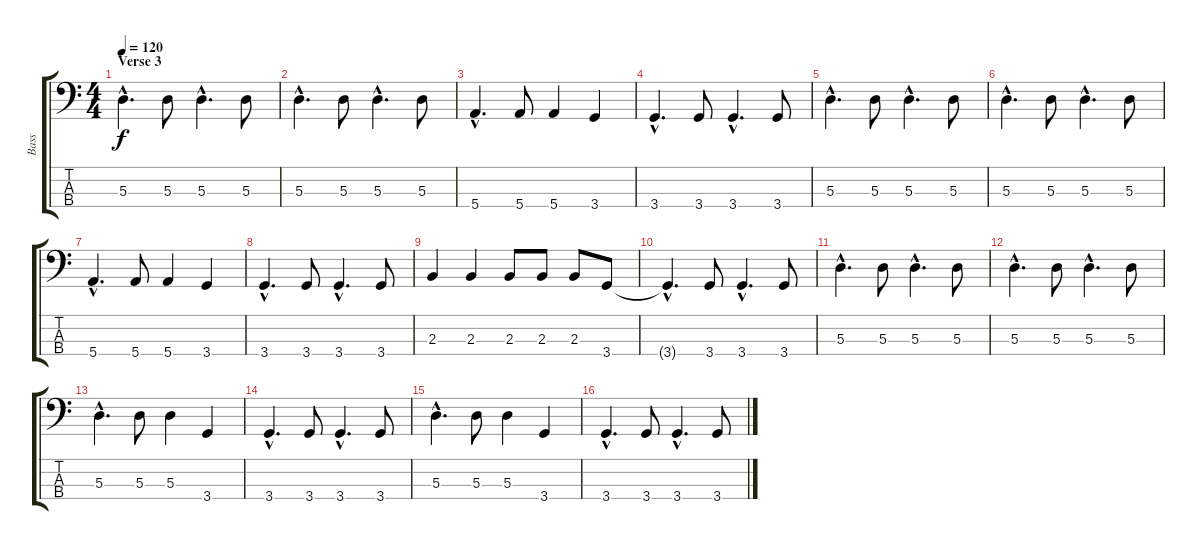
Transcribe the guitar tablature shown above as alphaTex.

\track ("Bass" "Bass") {instrument electricbassfinger}
\staff {score tabs}
\tuning (G2 D2 A1 E1) {hide}
\ts (4 4)
\section ("" "Verse 3")
\tempo 120
\clef f4
\ks c
5.3{hac}.4{d dy f} 5.3.8 5.3{hac}.4{d} 5.3.8 |
5.3{hac}.4{d} 5.3.8 5.3{hac}.4{d} 5.3.8 |
5.4{hac}.4{d} 5.4.8 5.4.4 3.4.4 |
3.4{hac}.4{d} 3.4.8 3.4{hac}.4{d} 3.4.8 |
5.3{hac}.4{d} 5.3.8 5.3{hac}.4{d} 5.3.8 |
5.3{hac}.4{d} 5.3.8 5.3{hac}.4{d} 5.3.8 |
5.4{hac}.4{d} 5.4.8 5.4.4 3.4.4 |
3.4{hac}.4{d} 3.4.8 3.4{hac}.4{d} 3.4.8 |
2.3.4 2.3.4 2.3.8 2.3.8 2.3.8 3.4.8 |
3.4{hac t}.4{d} 3.4.8 3.4{hac}.4{d} 3.4.8 |
5.3{hac}.4{d} 5.3.8 5.3{hac}.4{d} 5.3.8 |
5.3{hac}.4{d} 5.3.8 5.3{hac}.4{d} 5.3.8 |
5.3{hac}.4{d} 5.3.8 5.3.4 3.4.4 |
3.4{hac}.4{d} 3.4.8 3.4{hac}.4{d} 3.4.8 |
5.3{hac}.4{d} 5.3.8 5.3.4 3.4.4 |
3.4{hac}.4{d} 3.4.8 3.4{hac}.4{d} 3.4.8
